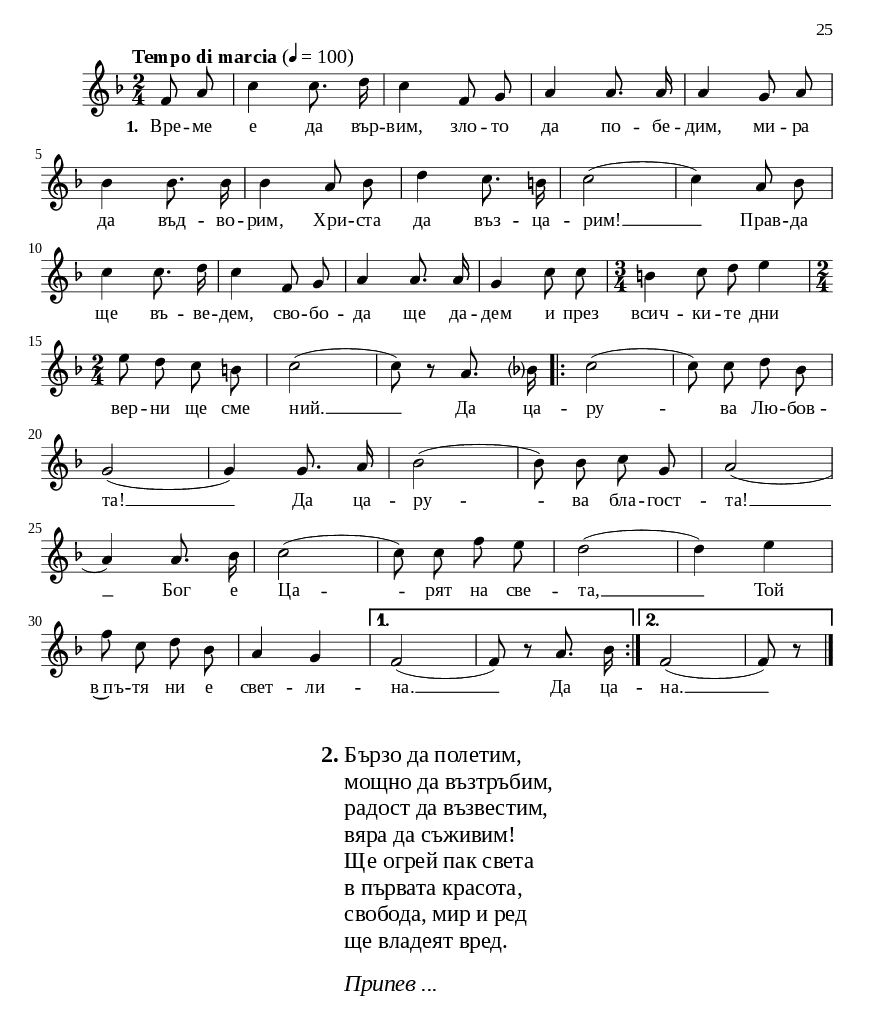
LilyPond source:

\version "2.24.4"

% include paper part and global functions
\include "include/globals.ily"

\bookpart {
  \label #'ref042
  \tocItem \markup "Време е да вървим"
  \include "include/bookpart-paper.ily"
  \paper {
      print-first-page-number = ##t
      bookpart-level-page-numbering = ##t
  print-page-number = ##t
      first-page-number = #25
}
\score {
    \include "include/score-layout.ily"

    \new Voice \absolute  {
      \clef treble
      \key f \major
      \time 2/4
      \tempoFunc "Tempo di marcia" 4 "100"
      \autoBeamOff
      \partial 4

      f'8 a'8 | c''4 c''8. d''16 |  c''4 f'8 g'8 | a'4 a'8. a'16 | a'4 g'8 a'8  \break

      bes'4 bes'8. bes'16 | bes'4 a'8 bes'8 | d''4 c''8. b'16 | c''2 (| c''4) a'8 bes'8 | \break

      c''4 c''8. d''16 | c''4 f'8 g'8 | a'4 a'8. a'16 | g'4 c''8 c''8 | \time 3/4 b'4 c''8 d''8 e''4| \break


      \time 2/4 e''8 d''8 c''8 b'8 | c''2 (| c''8) r8 a'8. bes'?16 | \repeat volta 2 {
        c''2 (| c''8) c''8 d''8 bes'8  |\break

        g'2 (| g'4 ) g'8. a'16| bes'2 ( |  bes'8 ) bes'8 c''8 g'8|   a'2 ( | \break

        a'4 ) a'8. bes'16| c''2 ( | c''8 ) c''8 f''8 e''8 | d''2 (|d''4 ) e''4 \break

        f''8 c''8 d''8 bes'8 | a'4 g'4 |
      } \alternative { { f'2 ( | f'8 ) r8 a'8. bes'16 | } { f'2 (| f' 8 ) r8 \bar "|." \break } }

    }

    \addlyrics {
      \set stanza = "1. " Вре -- ме е да вър -- вим, зло -- то да по -- бе -- дим, ми -- ра
      да въд -- во -- рим, Хри -- ста да въз -- ца -- рим! __   Прав -- да
      ще въ -- ве -- дем, сво -- бо -- да ще да -- дем и през всич -- ки -- те
      дни вер -- ни ще сме ний. __  Да ца -- ру -- ва Лю -- бов -- та! __
      Да ца -- ру -- ва бла -- гост -- та! __
      Бог е Ца -- рят на све -- та, __  Той в~пъ -- тя ни е свет -- ли  -- на. __ Да ца -- на. __
    }

    \header {
      title = \titleFunc #'ref_desc_1 "Време е да вървим" "Vreme e da vărvim"
    }

    \midi{}

  } % score
  \markup \vspace #1
  \markup \abs-fontsize #11 \override #`(baseline-skip . ,bgCoupletBaselineSkip) {
    
    \fill-line {
      \column {
        \line {
          \bold "2."
          \column {
            "Бързо да полетим,"
            "мощно да възтръбим,"
            "радост да възвестим,"
            "вяра да съживим! "
            "Ще огрей пак света "
            "в първата красота, "
            "свобода, мир и ред  "
            "ще владеят вред. "
          }
        }

        \vspace #1
        \line {
          \bold " "
          \column {
            \italic "  Припев ..."
          }
        }
      }
    }
  }
} % bookpart
